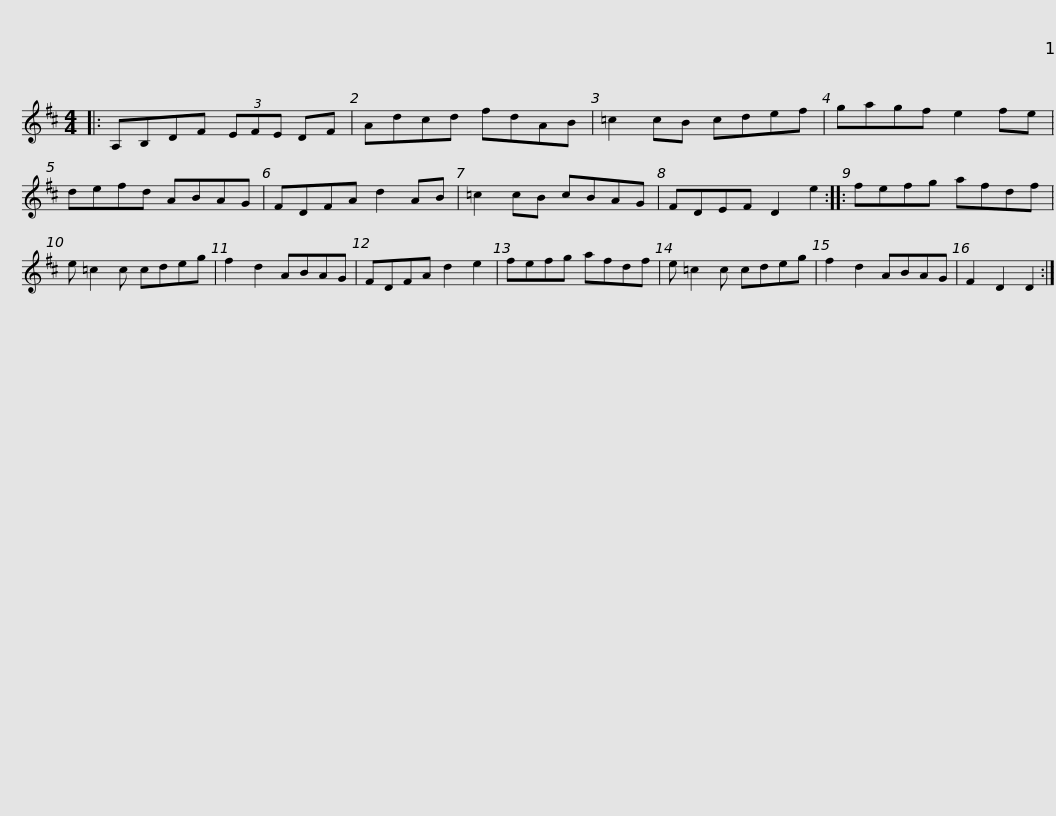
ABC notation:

X:1
L:1/8
M:4/4
I:linebreak $
K:D
V:1 treble
V:1
|: A,B,DF (3EFE DF | Adcd fdAB | =c2 cB cdef | gagf e2 fe | defd ABAG |$ %5
 FDFA d2 AB | =c2 cB cBAG | FDEF D2 e2 :: fefg afdf | e =c2 c cdeg | %10
 f2 d2 ABAG |$ FDFA d2 e2 | fefg afdf | e =c2 c cdeg | f2 d2 ABAG | %15
 F2 D2 D2 :| %16
